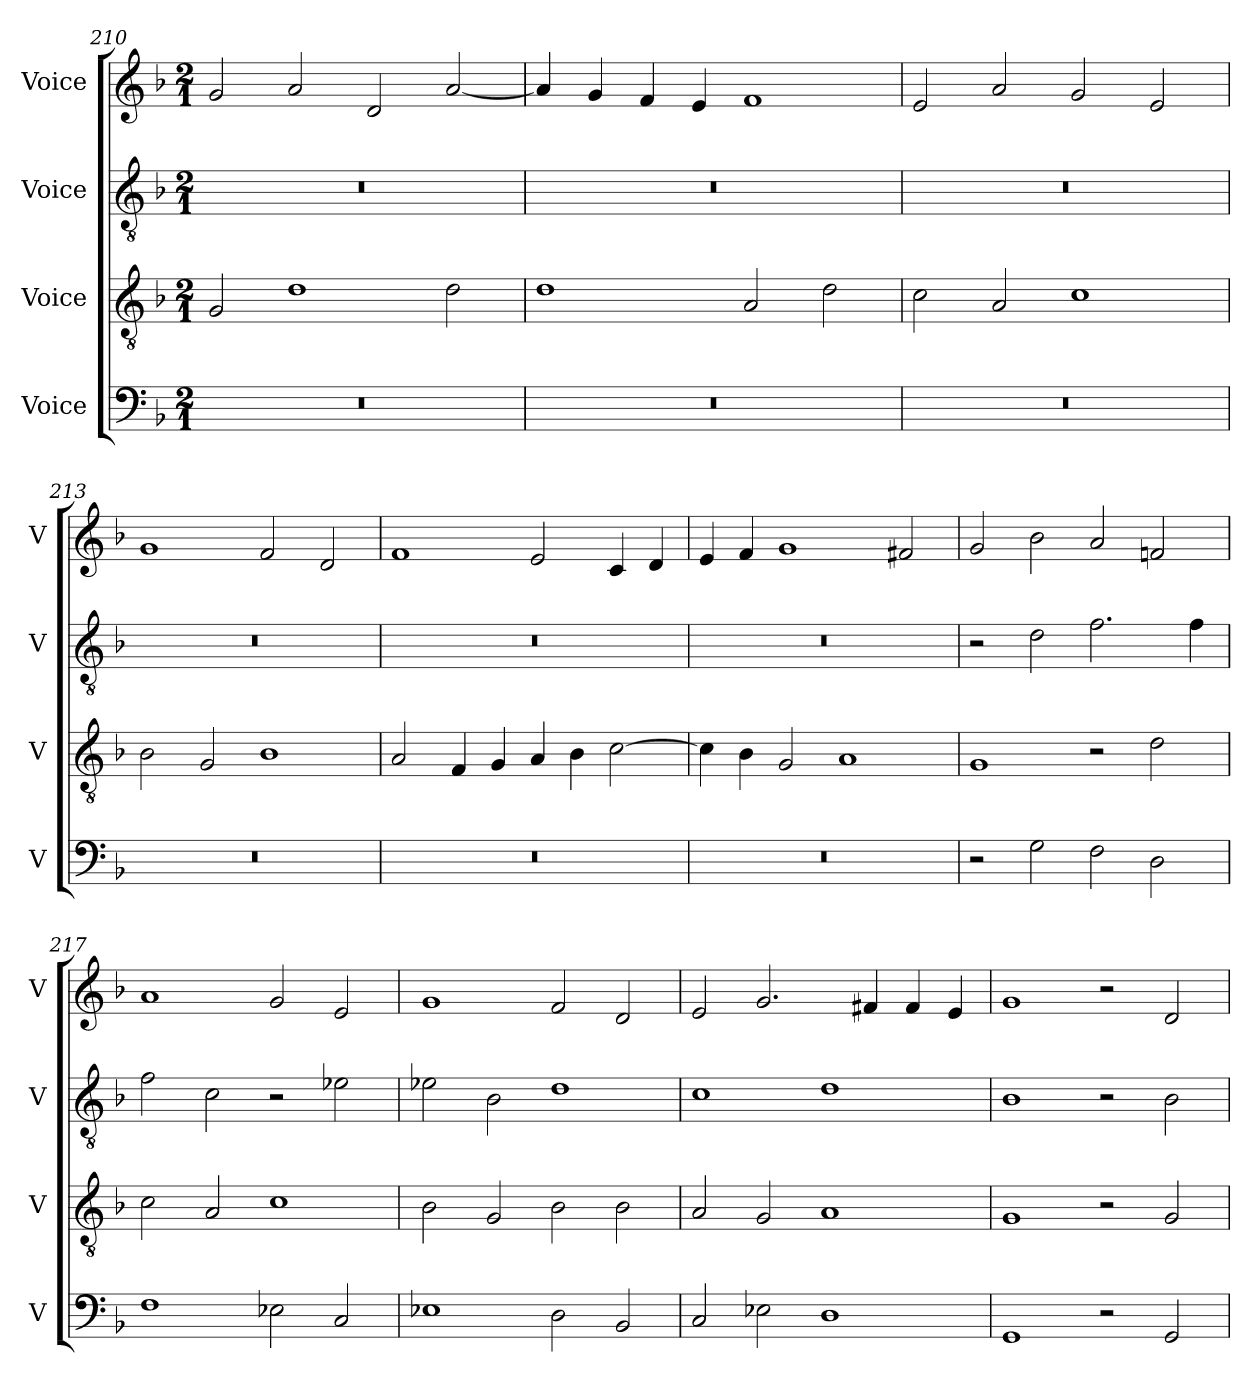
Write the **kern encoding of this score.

**kern	**kern	**kern	**kern
*part4	*part3	*part2	*part1
*staff4	*staff3	*staff2	*staff1
*I"Voice	*I"Voice	*I"Voice	*I"Voice
*I'V	*I'V	*I'V	*I'V
*clefF4	*clefGv2	*clefGv2	*clefG2
*k[b-]	*k[b-]	*k[b-]	*k[b-]
*M2/1	*M2/1	*M2/1	*M2/1
=210	=210	=210	=210
0r	2G/	0r	2g/
.	1d	.	2a/
.	.	.	2d/
.	2d\	.	[2a/
!!LO:LB:g=z
=211	=211	=211	=211
0r	1d	0r	4a/]
.	.	.	4g/
.	.	.	4f/
.	.	.	4e/
.	2A/	.	1f
.	2d\	.	.
=212	=212	=212	=212
0r	2c\	0r	2e/
.	2A/	.	2a/
.	1c	.	2g/
.	.	.	2e/
=213	=213	=213	=213
0r	2B-\	0r	1g
.	2G/	.	.
.	1B-	.	2f/
.	.	.	2d/
!!LO:LB:g=z
=214	=214	=214	=214
0r	2A/	0r	1f
.	4F/	.	.
.	4G/	.	.
.	4A/	.	2e/
.	4B-\	.	.
.	[2c\	.	4c/
.	.	.	4d/
=215	=215	=215	=215
0r	4c\]	0r	4e/
.	4B-\	.	4f/
.	2G/	.	1g
.	1A	.	.
.	.	.	2f#X/
=216	=216	=216	=216
2r	1G	2r	2g/
2G\	.	2d\	2b-\
2F\	2r	2.f\	2a/
2D\	2d\	.	2fn/
.	.	4f\	.
!!LO:LB:g=z
=217	=217	=217	=217
1F	2c\	2f\	1a
.	2A/	2c\	.
2E-X\	1c	2r	2g/
2C/	.	2e-X\	2e/
=218	=218	=218	=218
1E-X	2B-\	2e-X\	1g
.	2G/	2B-\	.
2D\	2B-\	1d	2f/
2BB-/	2B-\	.	2d/
=219	=219	=219	=219
2C/	2A/	1c	2e/
2E-X\	2G/	.	2.g/
1D	1A	1d	.
.	.	.	4f#X/
.	.	.	4f#/
.	.	.	4e/
=220	=220	=220	=220
1GG	1G	1B-	1g
2r	2r	2r	2r
2GG/	2G/	2B-\	2d/
=	=	=	=
*-	*-	*-	*-
